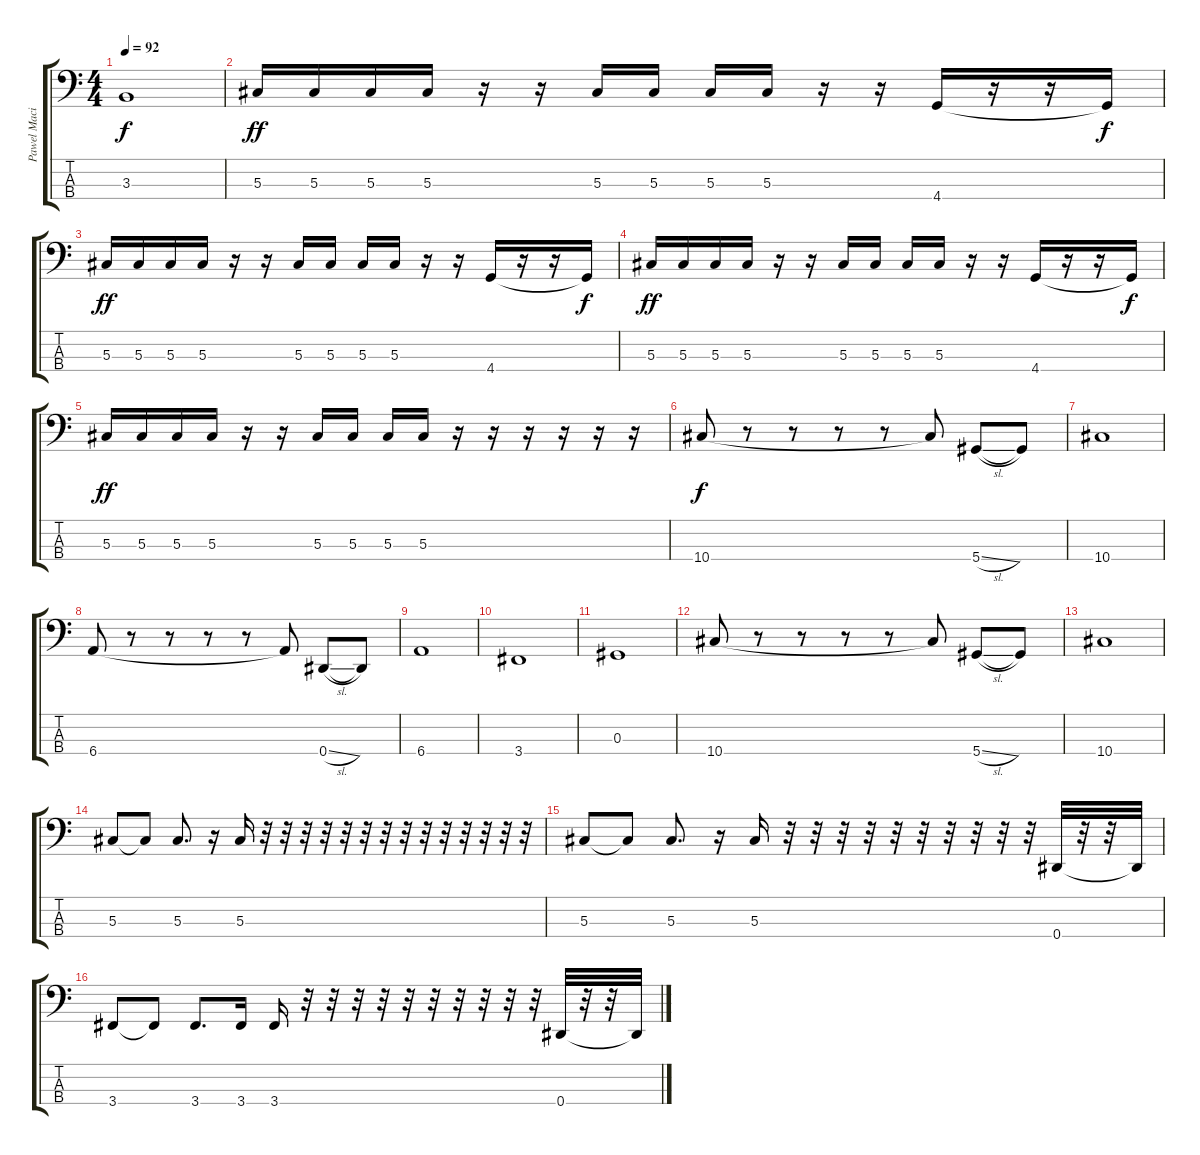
\track ("Pawel Maciwoda" "Pawel Maci") {instrument electricbassfinger}
\staff {score tabs}
\tuning (Gb2 Db2 Ab1 Eb1) {hide}
\ts (4 4)
\tempo 92
\clef f4
\ks c
3.3.1{dy f} |
5.3.16{dy ff} 5.3.16 5.3.16 5.3.16 r.16 r.16 5.3.16 5.3.16 5.3.16 5.3.16 r.16 r.16 4.4.16 r.16 r.16 4.4{t}.16{dy f} |
5.3.16{dy ff} 5.3.16 5.3.16 5.3.16 r.16 r.16 5.3.16 5.3.16 5.3.16 5.3.16 r.16 r.16 4.4.16 r.16 r.16 4.4{t}.16{dy f} |
5.3.16{dy ff} 5.3.16 5.3.16 5.3.16 r.16 r.16 5.3.16 5.3.16 5.3.16 5.3.16 r.16 r.16 4.4.16 r.16 r.16 4.4{t}.16{dy f} |
5.3.16{dy ff} 5.3.16 5.3.16 5.3.16 r.16 r.16 5.3.16 5.3.16 5.3.16 5.3.16 r.16 r.16 r.16 r.16 r.16 r.16 |
10.4.8{dy f} r.8 r.8 r.8 r.8 10.4{t}.8 5.4{sl}.8 5.4{t}.8 |
10.4.1 |
6.4.8 r.8 r.8 r.8 r.8 6.4{t}.8 0.4{sl}.8 0.4{t}.8 |
6.4.1 |
3.4.1 |
0.3.1 |
10.4.8 r.8 r.8 r.8 r.8 10.4{t}.8 5.4{sl}.8 5.4{t}.8 |
10.4.1 |
5.3.8 5.3{t}.8 5.3.8{d} r.16 5.3.16 r.32 r.32 r.32 r.32 r.32 r.32 r.32 r.32 r.32 r.32 r.32 r.32 r.32 r.32 |
5.3.8 5.3{t}.8 5.3.8{d} r.16 5.3.16 r.32 r.32 r.32 r.32 r.32 r.32 r.32 r.32 r.32 r.32 0.4.32 r.32 r.32 0.4{t}.32 |
3.4.8 3.4{t}.8 3.4.8{d} 3.4.16 3.4.16 r.32 r.32 r.32 r.32 r.32 r.32 r.32 r.32 r.32 r.32 0.4.32 r.32 r.32 0.4{t}.32
